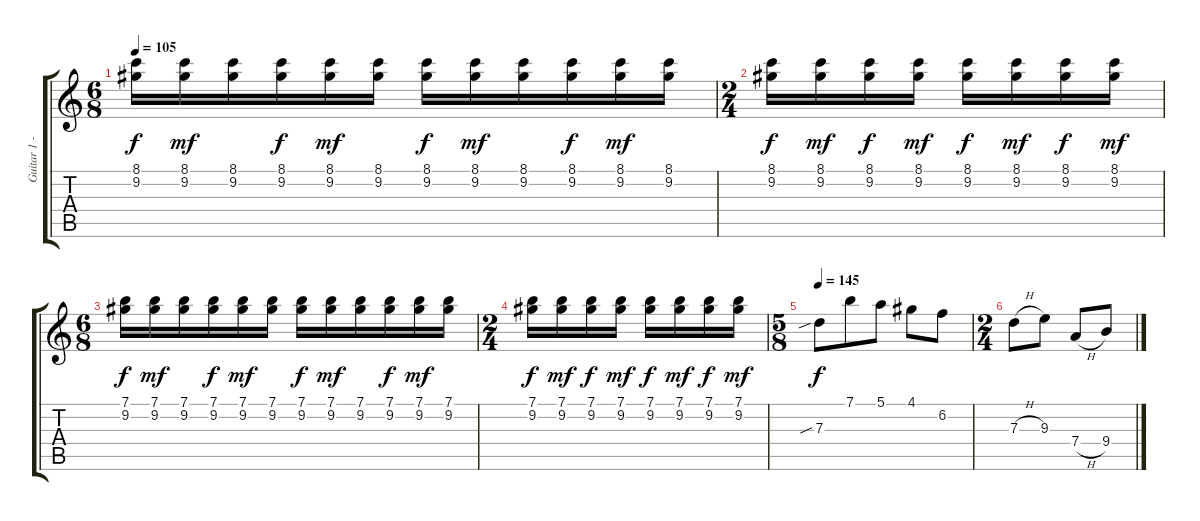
\track ("Guitar 1 - Omar" "Guitar 1 -") {instrument distortionguitar}
\staff {score tabs}
\tuning (E4 B3 G3 D3 A2 E2) {hide}
\ts (6 8)
\tempo 105
\clef g2
\ks c
(8.1 9.2).16{dy f} (8.1 9.2).16{dy mf} (8.1 9.2).16 (8.1 9.2).16{dy f} (8.1 9.2).16{dy mf} (8.1 9.2).16 (8.1 9.2).16{dy f} (8.1 9.2).16{dy mf} (8.1 9.2).16 (8.1 9.2).16{dy f} (8.1 9.2).16{dy mf} (8.1 9.2).16 |
\ts (2 4)
(8.1 9.2).16{dy f} (8.1 9.2).16{dy mf} (8.1 9.2).16{dy f} (8.1 9.2).16{dy mf} (8.1 9.2).16{dy f} (8.1 9.2).16{dy mf} (8.1 9.2).16{dy f} (8.1 9.2).16{dy mf} |
\ts (6 8)
(7.1 9.2).16{dy f} (7.1 9.2).16{dy mf} (7.1 9.2).16 (7.1 9.2).16{dy f} (7.1 9.2).16{dy mf} (7.1 9.2).16 (7.1 9.2).16{dy f} (7.1 9.2).16{dy mf} (7.1 9.2).16 (7.1 9.2).16{dy f} (7.1 9.2).16{dy mf} (7.1 9.2).16 |
\ts (2 4)
(7.1 9.2).16{dy f} (7.1 9.2).16{dy mf} (7.1 9.2).16{dy f} (7.1 9.2).16{dy mf} (7.1 9.2).16{dy f} (7.1 9.2).16{dy mf} (7.1 9.2).16{dy f} (7.1 9.2).16{dy mf} |
\ts (5 8)
\tempo 145
7.3{sib}.8{dy f} 7.1.8 5.1.8 4.1.8 6.2.8 |
\ts (2 4)
7.3{h}.8 9.3.8 7.4{h}.8 9.4.8
